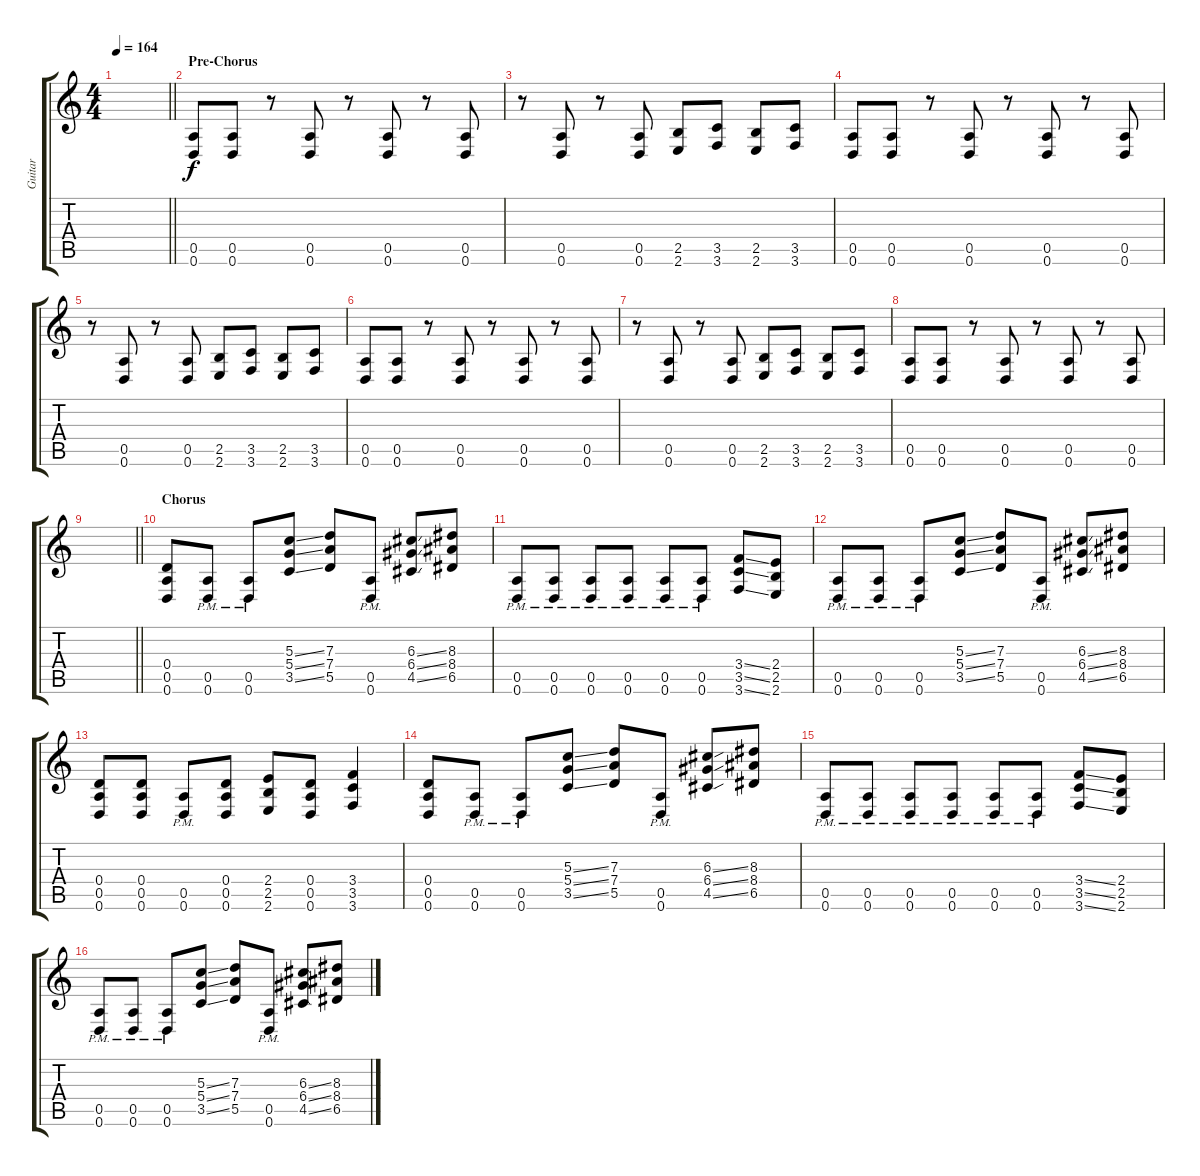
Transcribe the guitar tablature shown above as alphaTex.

\track ("Guitar" "Guitar") {instrument distortionguitar}
\staff {score tabs}
\tuning (E4 B3 G3 D3 A2 D2) {hide}
\ts (4 4)
\tempo 164
\clef g2
\barLineRight lightlight
\ks c
|
\section ("" "Pre-Chorus")
(0.5 0.6).8 (0.5 0.6).8 r.8 (0.5 0.6).8 r.8 (0.5 0.6).8 r.8 (0.5 0.6).8 |
r.8 (0.5 0.6).8 r.8 (0.5 0.6).8 (2.5 2.6).8 (3.5 3.6).8 (2.5 2.6).8 (3.5 3.6).8 |
(0.5 0.6).8 (0.5 0.6).8 r.8 (0.5 0.6).8 r.8 (0.5 0.6).8 r.8 (0.5 0.6).8 |
r.8 (0.5 0.6).8 r.8 (0.5 0.6).8 (2.5 2.6).8 (3.5 3.6).8 (2.5 2.6).8 (3.5 3.6).8 |
(0.5 0.6).8 (0.5 0.6).8 r.8 (0.5 0.6).8 r.8 (0.5 0.6).8 r.8 (0.5 0.6).8 |
r.8 (0.5 0.6).8 r.8 (0.5 0.6).8 (2.5 2.6).8 (3.5 3.6).8 (2.5 2.6).8 (3.5 3.6).8 |
(0.5 0.6).8 (0.5 0.6).8 r.8 (0.5 0.6).8 r.8 (0.5 0.6).8 r.8 (0.5 0.6).8 |
\barLineRight lightlight
|
\section ("" "Chorus")
(0.4 0.5 0.6).8 (0.5{pm} 0.6{pm}).8 (0.5{pm} 0.6{pm}).8 (5.3{ss} 5.4{ss} 3.5{ss}).8 (7.3 7.4 5.5).8 (0.5{pm} 0.6{pm}).8 (6.3{ss} 6.4{ss} 4.5{ss}).8 (8.3 8.4 6.5).8 |
(0.5{pm} 0.6{pm}).8 (0.5{pm} 0.6{pm}).8 (0.5{pm} 0.6{pm}).8 (0.5{pm} 0.6{pm}).8 (0.5{pm} 0.6{pm}).8 (0.5{pm} 0.6{pm}).8 (3.4{ss} 3.5{ss} 3.6{ss}).8 (2.4 2.5 2.6).8 |
(0.5{pm} 0.6{pm}).8 (0.5{pm} 0.6{pm}).8 (0.5{pm} 0.6{pm}).8 (5.3{ss} 5.4{ss} 3.5{ss}).8 (7.3 7.4 5.5).8 (0.5{pm} 0.6{pm}).8 (6.3{ss} 6.4{ss} 4.5{ss}).8 (8.3 8.4 6.5).8 |
(0.4 0.5 0.6).8 (0.4 0.5 0.6).8 (0.5{pm} 0.6{pm}).8 (0.4 0.5 0.6).8 (2.4 2.5 2.6).8 (0.4 0.5 0.6).8 (3.4 3.5 3.6).4 |
(0.4 0.5 0.6).8 (0.5{pm} 0.6{pm}).8 (0.5{pm} 0.6{pm}).8 (5.3{ss} 5.4{ss} 3.5{ss}).8 (7.3 7.4 5.5).8 (0.5{pm} 0.6{pm}).8 (6.3{ss} 6.4{ss} 4.5{ss}).8 (8.3 8.4 6.5).8 |
(0.5{pm} 0.6{pm}).8 (0.5{pm} 0.6{pm}).8 (0.5{pm} 0.6{pm}).8 (0.5{pm} 0.6{pm}).8 (0.5{pm} 0.6{pm}).8 (0.5{pm} 0.6{pm}).8 (3.4{ss} 3.5{ss} 3.6{ss}).8 (2.4 2.5 2.6).8 |
(0.5{pm} 0.6{pm}).8 (0.5{pm} 0.6{pm}).8 (0.5{pm} 0.6{pm}).8 (5.3{ss} 5.4{ss} 3.5{ss}).8 (7.3 7.4 5.5).8 (0.5{pm} 0.6{pm}).8 (6.3{ss} 6.4{ss} 4.5{ss}).8 (8.3 8.4 6.5).8
